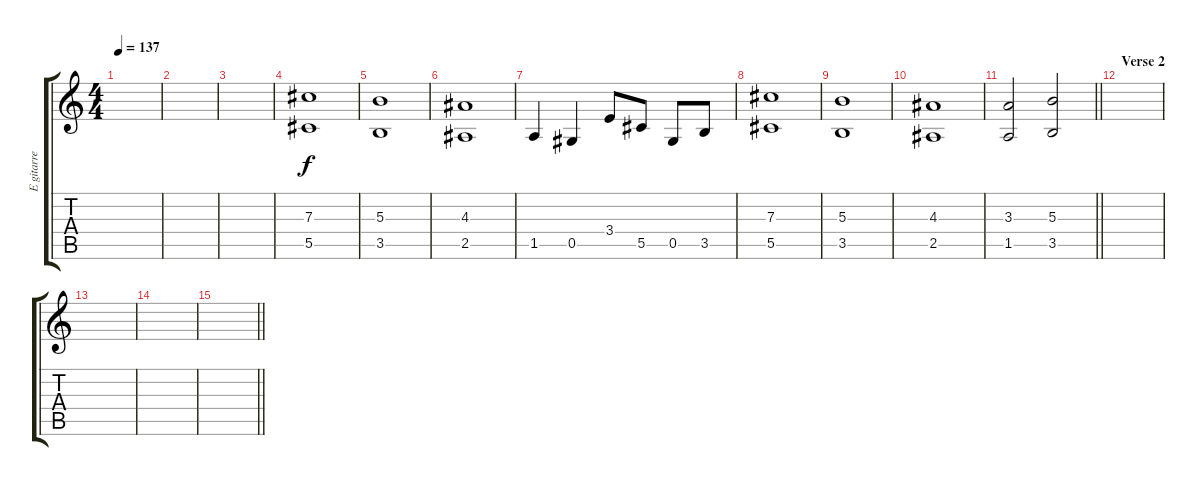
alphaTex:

\track ("E gitarre 2" "E gitarre ") {instrument electricguitarjazz}
\staff {score tabs}
\tuning (Eb4 Bb3 Gb3 Db3 Ab2 Eb2) {hide}
\ts (4 4)
\tempo 137
\clef g2
\ks c
|
|
|
(7.3 5.5).1 |
(5.3 3.5).1 |
(4.3 2.5).1 |
1.5.4 0.5.4 3.4.8 5.5.8 0.5.8 3.5.8 |
(7.3 5.5).1 |
(5.3 3.5).1 |
(4.3 2.5).1 |
\barLineRight lightlight
(3.3 1.5).2 (5.3 3.5).2 |
\section ("" "Verse 2")
|
|
|
\barLineRight lightlight
